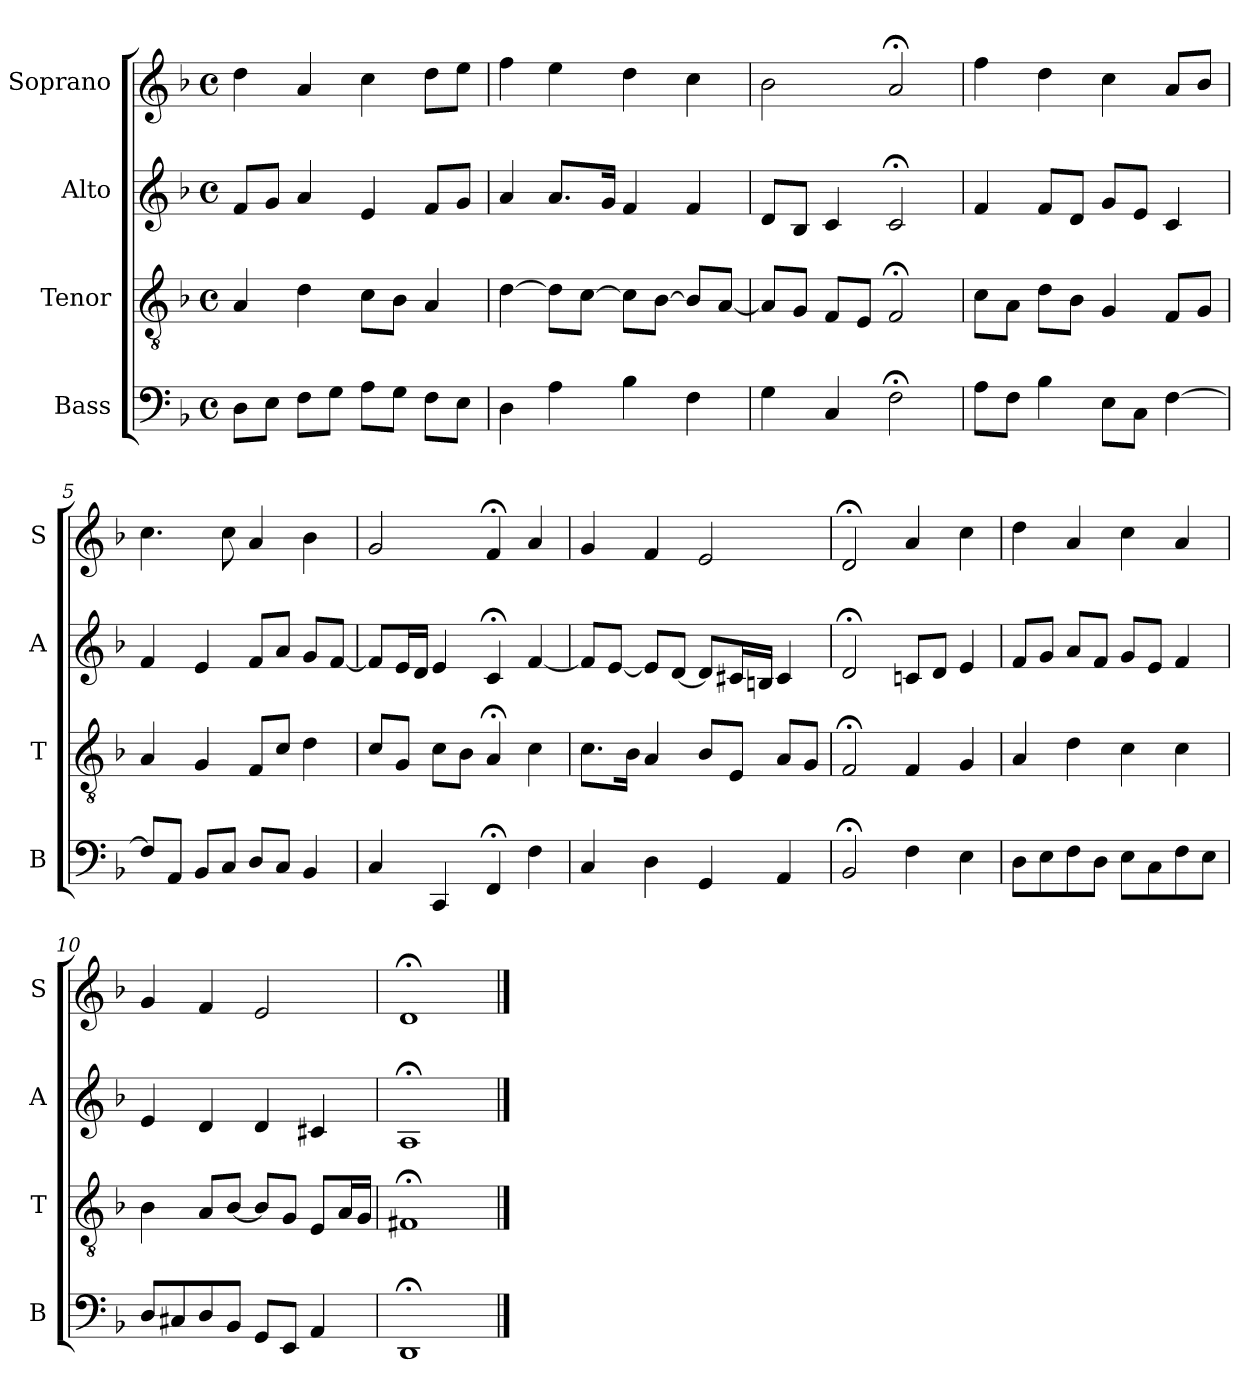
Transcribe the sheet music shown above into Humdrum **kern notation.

**kern	**kern	**kern	**kern
*part4	*part3	*part2	*part1
*staff4	*staff3	*staff2	*staff1
*I"Bass	*I"Tenor	*I"Alto	*I"Soprano
*I'B	*I'T	*I'A	*I'S
*clefF4	*clefGv2	*clefG2	*clefG2
*k[b-]	*k[b-]	*k[b-]	*k[b-]
*d:	*d:	*d:	*d:
*M4/4	*M4/4	*M4/4	*M4/4
*met(c)	*met(c)	*met(c)	*met(c)
*MM100	*MM100	*MM100	*MM100
=1	=1	=1	=1
8DL	4A	8fL	4dd
8EJ	.	8gJ	.
8FL	4d	4a	4a
8GJ	.	.	.
8AL	8cL	4e	4cc
8GJ	8B-J	.	.
8FL	4A	8fL	8ddL
8EJ	.	8gJ	8eeJ
=2	=2	=2	=2
4D	[4d	4a	4ff
4A	8dL]	8.aL	4ee
.	[8cJ	.	.
.	.	16gJk	.
4B-	8cL]	4f	4dd
.	[8B-J	.	.
4F	8B-L]	4f	4cc
.	[8AJ	.	.
=3	=3	=3	=3
4G	8AL]	8dL	2b-
.	8GJ	8B-J	.
4C	8FL	4ci	.
.	8EJ	.	.
2F;<	2F;<	2c;<i	2a;<i
=4	=4	=4	=4
8AL	8cL	4fi	4ffi
8FJ	8AJ	.	.
4B-	8dL	8fL	4dd
.	8B-J	8dJ	.
8EL	4G	8gL	4cc
8CJ	.	8eJ	.
[4F	8FL	4c	8aL
.	8GJ	.	8b-J
=5	=5	=5	=5
8FL]	4A	4f	4.cc
8AAJ	.	.	.
8BB-L	4G	4e	.
8CJ	.	.	8cc
8DL	8FL	8fL	4a
8CJ	8cJ	8aJ	.
4BB-	4d	8gL	4b-
.	.	[8fJ	.
=6	=6	=6	=6
4C	8cL	8fL]	2g
.	8GJ	16eL	.
.	.	16dJJ	.
4CC	8cL	4e	.
.	8B-J	.	.
4FF;<	4A;<	4c;<	4f;<
4F	4c	[4f	4a
=7	=7	=7	=7
4C	8.cL	8fL]	4g
.	.	[8eJ	.
.	16B-Jk	.	.
4D	4A	8eL]	4f
.	.	[8dJ	.
4GGi	8B-L	8dL]	2e
.	8EiJ	16c#XL	.
.	.	16BnJJ	.
4AAi	8AiL	4c#	.
.	8GJ	.	.
=8	=8	=8	=8
2BB-;<	2F;<	2d;<	2d;<
4F	4F	8cnL	4a
.	.	8dJ	.
4E	4G	4e	4cc
=9	=9	=9	=9
8DL	4A	8fL	4dd
8E	.	8gJ	.
8F	4d	8aL	4a
8DJ	.	8fJ	.
8EL	4c	8gL	4cc
8C	.	8eJ	.
8F	4c	4f	4a
8EJ	.	.	.
=10	=10	=10	=10
8DL	4B-	4e	4g
8C#X	.	.	.
8D	8AL	4d	4f
8BB-J	[8B-J	.	.
8GGL	8B-L]	4d	2e
8EEJ	8GJ	.	.
4AA	8EL	4c#X	.
.	16AL	.	.
.	16GJJ	.	.
=11	=11	=11	=11
1DD;<	1F#X;<	1A;<	1d;<
==	==	==	==
*-	*-	*-	*-
